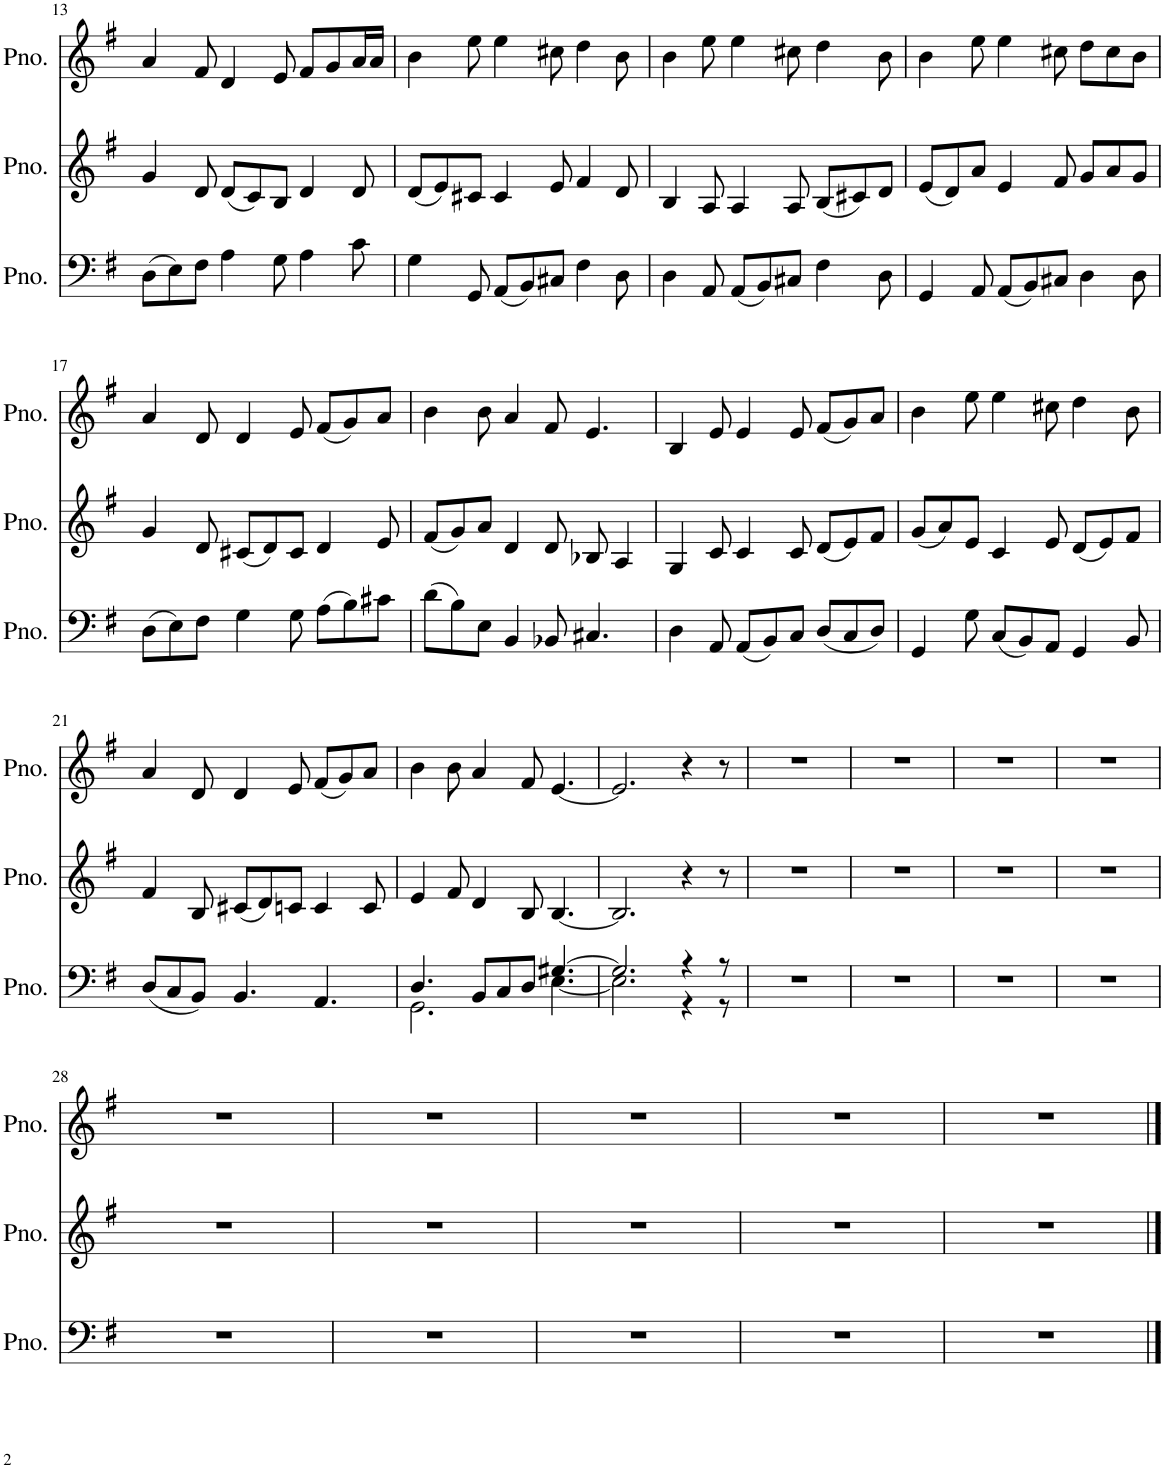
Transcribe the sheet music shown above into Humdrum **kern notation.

**kern	**kern	**kern
*part3	*part2	*part1
*staff3	*staff2	*staff1
*I"Piano	*I"Piano	*I"Piano
*I'Pno.	*I'Pno.	*I'Pno.
!!LO:PB:g=z
*clefF4	*clefG2	*clefG2
*k[f#]	*k[f#]	*k[f#]
*M9/8	*M9/8	*M9/8
=13	=13	=13
(8D\L	4g/	4a/
8E\)	.	.
8F#\J	8d/	8f#/
4A\	(8d/L	4d/
.	8c/)	.
8G\	8B/J	8e/
4A\	4d/	8f#/L
.	.	8g/
8c\	8d/	16a/L
.	.	16a/JJ
=14	=14	=14
4G\	(8d/L	4b\
.	8e/)	.
8GG/	8c#X/J	8ee\
(8AA/L	4c#/	4ee\
8BB/)	.	.
8C#X/J	8e/	8cc#X\
4F#\	4f#/	4dd\
8D\	8d/	8b\
=15	=15	=15
4D\	4B/	4b\
8AA/	8A/	8ee\
(8AA/L	4A/	4ee\
8BB/)	.	.
8C#X/J	8A/	8cc#X\
4F#\	(8B/L	4dd\
.	8c#X/)	.
8D\	8d/J	8b\
=16	=16	=16
4GG/	(8e/L	4b\
.	8d/)	.
8AA/	8a/J	8ee\
(8AA/L	4e/	4ee\
8BB/)	.	.
8C#X/J	8f#/	8cc#X\
4D\	8g/L	8dd\L
.	8a/	8cc#\
8D\	8g/J	8b\J
!!LO:LB:g=z
=17	=17	=17
(8D\L	4g/	4a/
8E\)	.	.
8F#\J	8d/	8d/
4G\	(8c#X/L	4d/
.	8d/)	.
8G\	8c#/J	8e/
(8A\L	4d/	(8f#/L
8B\)	.	8g/)
8c#X\J	8e/	8a/J
=18	=18	=18
(8d\L	(8f#/L	4b\
8B\)	8g/)	.
8E\J	8a/J	8b\
4BB/	4d/	4a/
8BB-X/	8d/	8f#/
4.C#X/	8B-X/	4.e/
.	4A/	.
=19	=19	=19
4D\	4G/	4B/
8AA/	8c/	8e/
(8AA/L	4c/	4e/
8BB/)	.	.
8C/J	8c/	8e/
(8D/L	(8d/L	(8f#/L
8C/	8e/)	8g/)
8D/J)	8f#/J	8a/J
=20	=20	=20
4GG/	(8g/L	4b\
.	8a/)	.
8G\	8e/J	8ee\
(8C/L	4c/	4ee\
8BB/)	.	.
8AA/J	8e/	8cc#X\
4GG/	(8d/L	4dd\
.	8e/)	.
8BB/	8f#/J	8b\
!!LO:LB:g=z
=21	=21	=21
(8D/L	4f#/	4a/
8C/	.	.
8BB/J)	8B/	8d/
4.BB/	(8c#X/L	4d/
.	8d/)	.
.	8cn/J	8e/
4.AA/	4c/	(8f#/L
.	.	8g/)
.	8c/	8a/J
=22	=22	=22
*^	*	*
4.D/	2.GG\	4e/	4b\
.	.	8f#/	8b\
8BB/L	.	4d/	4a/
8C/	.	.	.
8D/J	.	8B/	8f#/
[4.G#X/	[4.E\	[4.B/	[4.e/
=23	=23	=23	=23
2.G#/]	2.E\]	2.B/]	2.e/]
4r	4r	4r	4r
8r	8r	8r	8r
*v	*v	*	*
=24	=24	=24
8%9r	8%9r	8%9r
=25	=25	=25
8%9r	8%9r	8%9r
=26	=26	=26
8%9r	8%9r	8%9r
=27	=27	=27
8%9r	8%9r	8%9r
!!LO:LB:g=z
=28	=28	=28
8%9r	8%9r	8%9r
=29	=29	=29
8%9r	8%9r	8%9r
=30	=30	=30
8%9r	8%9r	8%9r
=31	=31	=31
8%9r	8%9r	8%9r
=32	=32	=32
8%9r	8%9r	8%9r
==	==	==
*-	*-	*-
